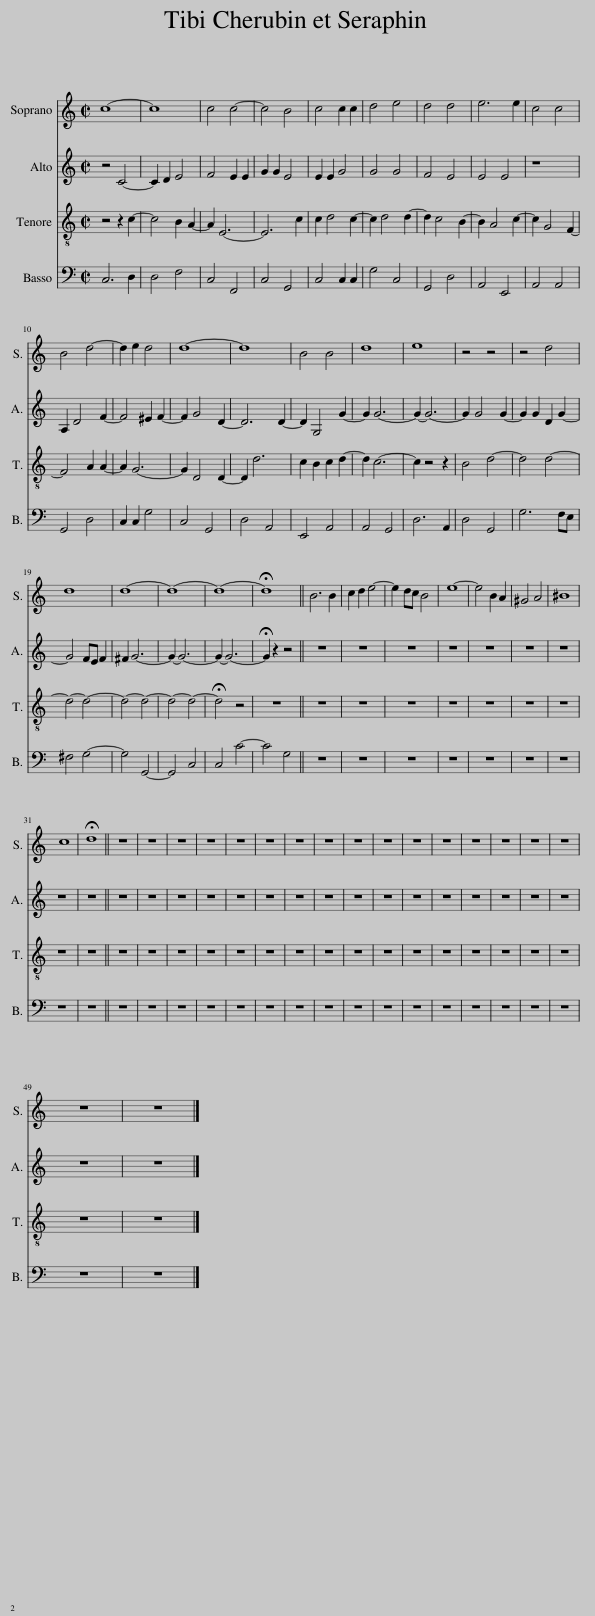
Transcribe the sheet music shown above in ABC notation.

X:1
%%score 1 2 3 4
L:1/8
M:2/2
I:linebreak $
K:C
V:1 treble
V:2 treble
V:3 treble-8
V:4 bass
V:1
 c8- | c8 | c4 c4- | c4 B4 | c4 c2 c2 | %5
 d4 e4 | d4 d4 | e6 e2 | c4 c4 |$ B4 d4- | %10
 d2 e2 d4 | d8- | d8 | B4 B4 | d8 | %15
 e8 | z4 z4 | z4 d4 |$ d8 | d8- | %20
 d8- | d8- | !fermata!d8 || B6 B2 | c2 d2 e4- | %25
 e2 dc B4 | e8- | e4 B2 A2 | ^G4 A4 | ^B8 |$ %30
 c8 | !fermata!d8 || z8 | z8 | z8 | %35
 z8 | z8 | z8 | z8 | z8 | %40
 z8 | z8 | z8 | z8 | z8 | %45
 z8 | z8 | z8 |$ z8 | z8 |] %50
V:2
 z4 C4- | C2 D2 E4 | F4 E2 E2 | G2 G2 E4 | E2 E2 G4 | %5
 G4 G4 | F4 E4 | E4 E4 | z8 |$ A,2 D4 F2- | %10
 F4 ^E2 F2- | F2 G4 D2- | D6 D2- | D2 G,4 G2- | G2 G6- | %15
 G2- G6- | G2 G4 G2- | G2 G2 D2 G2- |$ G4 FE F2 | ^F2 G6- | %20
 G2- G6- | G2- G6- | !fermata!G2 z2 z4 || z8 | z8 | %25
 z8 | z8 | z8 | z8 | z8 |$ %30
 z8 | z8 || z8 | z8 | z8 | %35
 z8 | z8 | z8 | z8 | z8 | %40
 z8 | z8 | z8 | z8 | z8 | %45
 z8 | z8 | z8 |$ z8 | z8 |] %50
V:3
 z4 z2 c2- | c4 B2 A2- | A2 E6- | E6 c2 | c2 d4 c2- | %5
 c2 d4 d2- | d2 c4 B2- | B2 A4 c2- | c2 G4 F2- |$ F4 A2 A2- | %10
 A2 G6- | G2 D4 D2- | D2 d6 | c2 B2 c2 d2- | d2 c6- | %15
 c2 z4 z2 | B4 d4- | d4 d4- |$ d4- d4- | d4- d4- | %20
 d4- d4- | !fermata!d4 z4 | z8 || z8 | z8 | %25
 z8 | z8 | z8 | z8 | z8 |$ %30
 z8 | z8 || z8 | z8 | z8 | %35
 z8 | z8 | z8 | z8 | z8 | %40
 z8 | z8 | z8 | z8 | z8 | %45
 z8 | z8 | z8 |$ z8 | z8 |] %50
V:4
 C,6 D,2 | D,4 F,4 | C,4 F,,4 | C,4 G,,4 | C,4 C,2 C,2 | %5
 G,4 C,4 | G,,4 D,4 | A,,4 E,,4 | A,,4 A,,4 |$ G,,4 D,4 | %10
 C,2 C,2 G,4 | C,4 G,,4 | D,4 A,,4 | E,,4 A,,4 | A,,4 G,,4 | %15
 D,6 A,,2 | D,4 G,,4 | G,6 F,E, |$ ^F,4 G,4- | G,4 G,,4- | %20
 G,,4 C,4 | C,4 C4- | C4 G,4 || z8 | z8 | %25
 z8 | z8 | z8 | z8 | z8 |$ %30
 z8 | z8 || z8 | z8 | z8 | %35
 z8 | z8 | z8 | z8 | z8 | %40
 z8 | z8 | z8 | z8 | z8 | %45
 z8 | z8 | z8 |$ z8 | z8 |] %50
